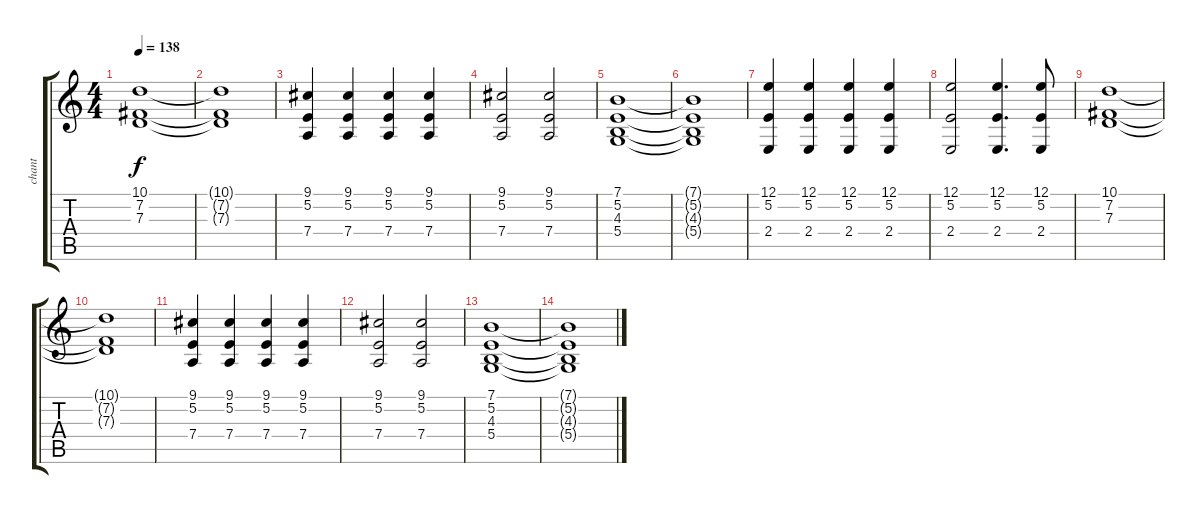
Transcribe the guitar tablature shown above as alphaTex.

\track ("chant" "chant") {instrument choiraahs}
\staff {score tabs}
\tuning (E4 B3 G3 D3 A2 E2) {hide}
\ts (4 4)
\tempo 138
\clef g2
\ks c
(10.1 7.2 7.3).1{dy f} |
(10.1{t} 7.2{t} 7.3{t}).1 |
(9.1 5.2 7.4).4 (9.1 5.2 7.4).4 (9.1 5.2 7.4).4 (9.1 5.2 7.4).4 |
(9.1 5.2 7.4).2 (9.1 5.2 7.4).2 |
(7.1 5.2 4.3 5.4).1 |
(7.1{t} 5.2{t} 4.3{t} 5.4{t}).1 |
(12.1 5.2 2.4).4 (12.1 5.2 2.4).4 (12.1 5.2 2.4).4 (12.1 5.2 2.4).4 |
(12.1 5.2 2.4).2 (12.1 5.2 2.4).4{d} (12.1 5.2 2.4).8 |
(10.1 7.2 7.3).1 |
(10.1{t} 7.2{t} 7.3{t}).1 |
(9.1 5.2 7.4).4 (9.1 5.2 7.4).4 (9.1 5.2 7.4).4 (9.1 5.2 7.4).4 |
(9.1 5.2 7.4).2 (9.1 5.2 7.4).2 |
(7.1 5.2 4.3 5.4).1 |
(7.1{t} 5.2{t} 4.3{t} 5.4{t}).1
